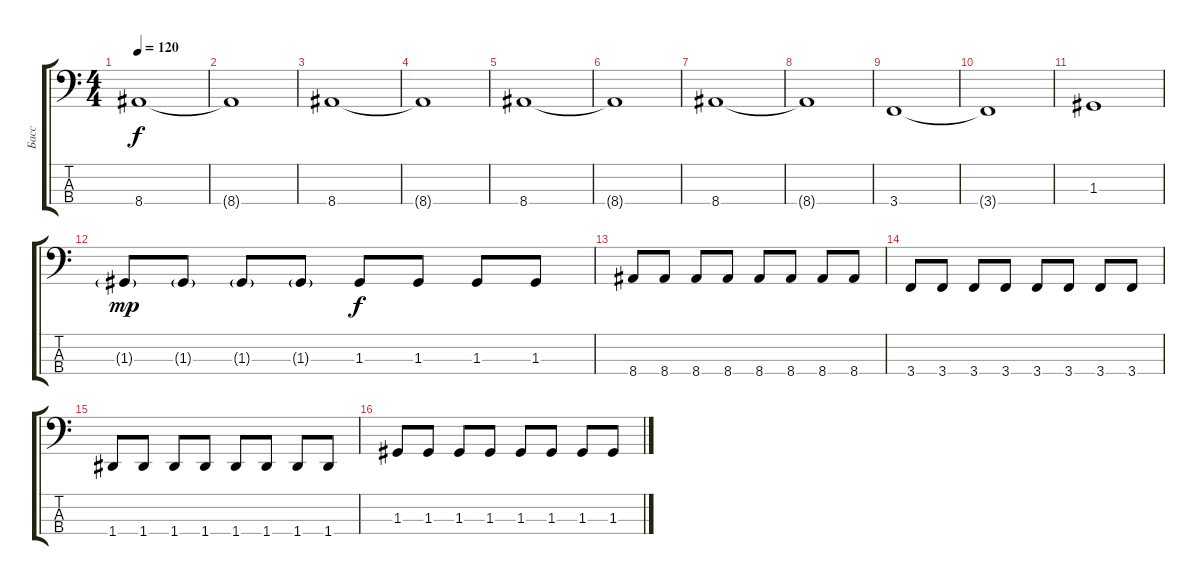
\track ("Басс" "Басс") {instrument electricbassfinger}
\staff {score tabs}
\tuning (F2 C2 G1 D1) {hide}
\ts (4 4)
\tempo 120
\clef f4
\ks c
8.4.1{dy f} |
8.4{t}.1 |
8.4.1 |
8.4{t}.1 |
8.4.1 |
8.4{t}.1 |
8.4.1 |
8.4{t}.1 |
3.4.1 |
3.4{t}.1 |
1.3.1 |
1.3{g}.8{dy mp} 1.3{g}.8 1.3{g}.8 1.3{g}.8 1.3.8{dy f} 1.3.8 1.3.8 1.3.8 |
8.4.8 8.4.8 8.4.8 8.4.8 8.4.8 8.4.8 8.4.8 8.4.8 |
3.4.8 3.4.8 3.4.8 3.4.8 3.4.8 3.4.8 3.4.8 3.4.8 |
1.4.8 1.4.8 1.4.8 1.4.8 1.4.8 1.4.8 1.4.8 1.4.8 |
1.3.8 1.3.8 1.3.8 1.3.8 1.3.8 1.3.8 1.3.8 1.3.8
